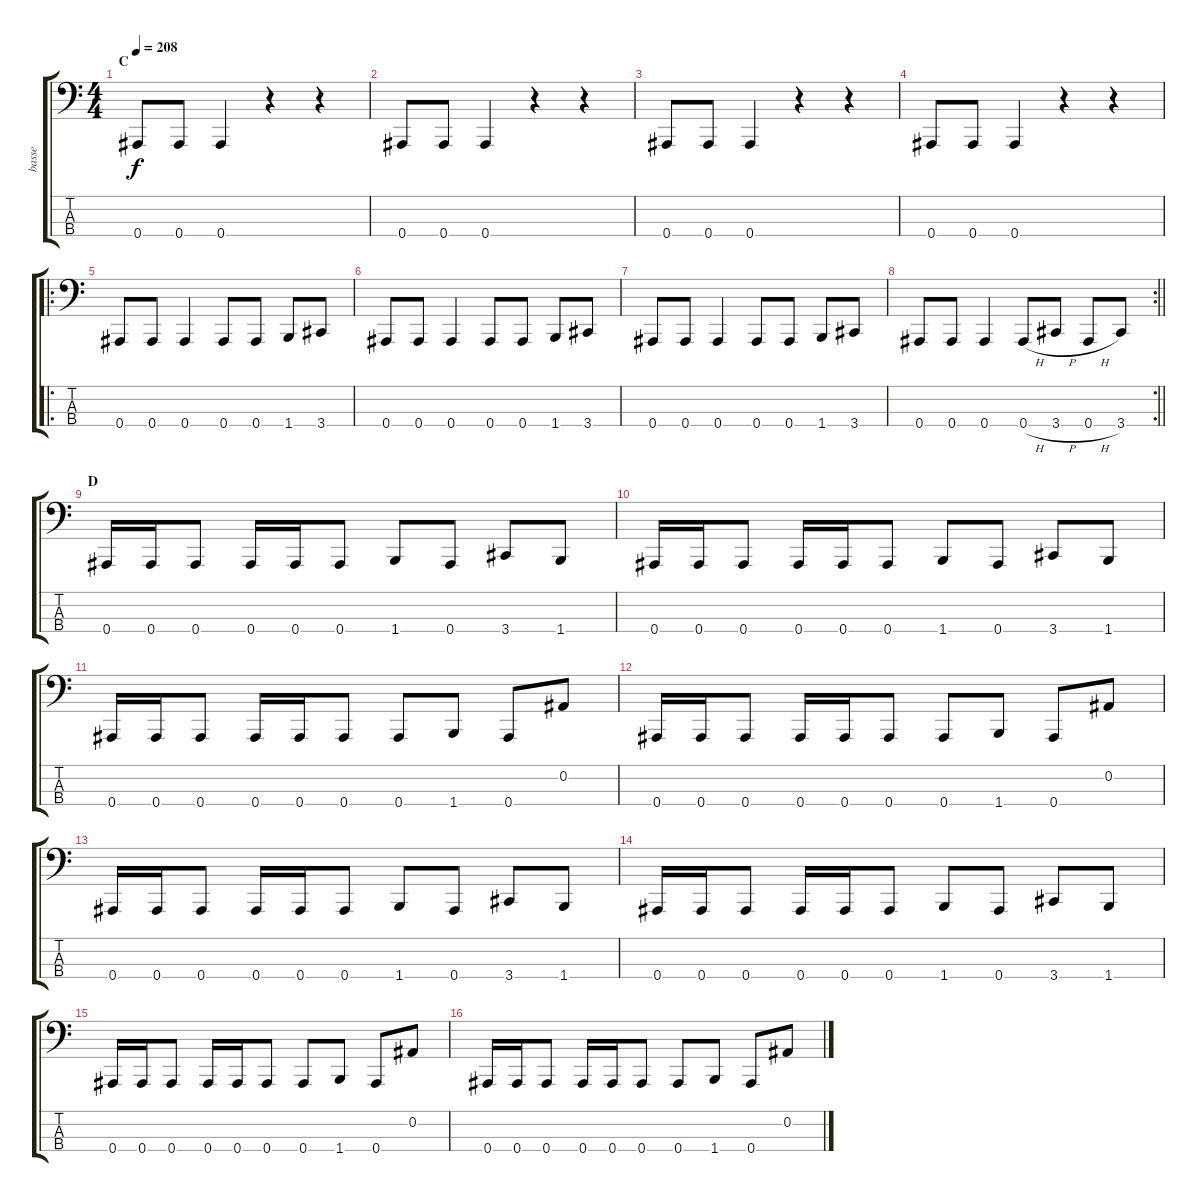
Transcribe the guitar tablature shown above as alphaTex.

\track ("basse" "basse") {instrument electricbassfinger}
\staff {score tabs}
\tuning (Eb2 Bb1 F1 Bb0) {hide}
\ts (4 4)
\section ("" "C")
\tempo 208
\clef f4
\ks c
0.4.8{dy f} 0.4.8 0.4.4 r.4 r.4 |
0.4.8 0.4.8 0.4.4 r.4 r.4 |
0.4.8 0.4.8 0.4.4 r.4 r.4 |
0.4.8 0.4.8 0.4.4 r.4 r.4 |
\ro
0.4.8 0.4.8 0.4.4 0.4.8 0.4.8 1.4.8 3.4.8 |
0.4.8 0.4.8 0.4.4 0.4.8 0.4.8 1.4.8 3.4.8 |
0.4.8 0.4.8 0.4.4 0.4.8 0.4.8 1.4.8 3.4.8 |
\rc 2
\barLineRight lightlight
0.4.8 0.4.8 0.4.4 0.4{h}.8 3.4{h}.8 0.4{h}.8 3.4.8 |
\section ("" "D")
0.4.16 0.4.16 0.4.8 0.4.16 0.4.16 0.4.8 1.4.8 0.4.8 3.4.8 1.4.8 |
0.4.16 0.4.16 0.4.8 0.4.16 0.4.16 0.4.8 1.4.8 0.4.8 3.4.8 1.4.8 |
0.4.16 0.4.16 0.4.8 0.4.16 0.4.16 0.4.8 0.4.8 1.4.8 0.4.8 0.2.8 |
0.4.16 0.4.16 0.4.8 0.4.16 0.4.16 0.4.8 0.4.8 1.4.8 0.4.8 0.2.8 |
0.4.16 0.4.16 0.4.8 0.4.16 0.4.16 0.4.8 1.4.8 0.4.8 3.4.8 1.4.8 |
0.4.16 0.4.16 0.4.8 0.4.16 0.4.16 0.4.8 1.4.8 0.4.8 3.4.8 1.4.8 |
0.4.16 0.4.16 0.4.8 0.4.16 0.4.16 0.4.8 0.4.8 1.4.8 0.4.8 0.2.8 |
0.4.16 0.4.16 0.4.8 0.4.16 0.4.16 0.4.8 0.4.8 1.4.8 0.4.8 0.2.8
